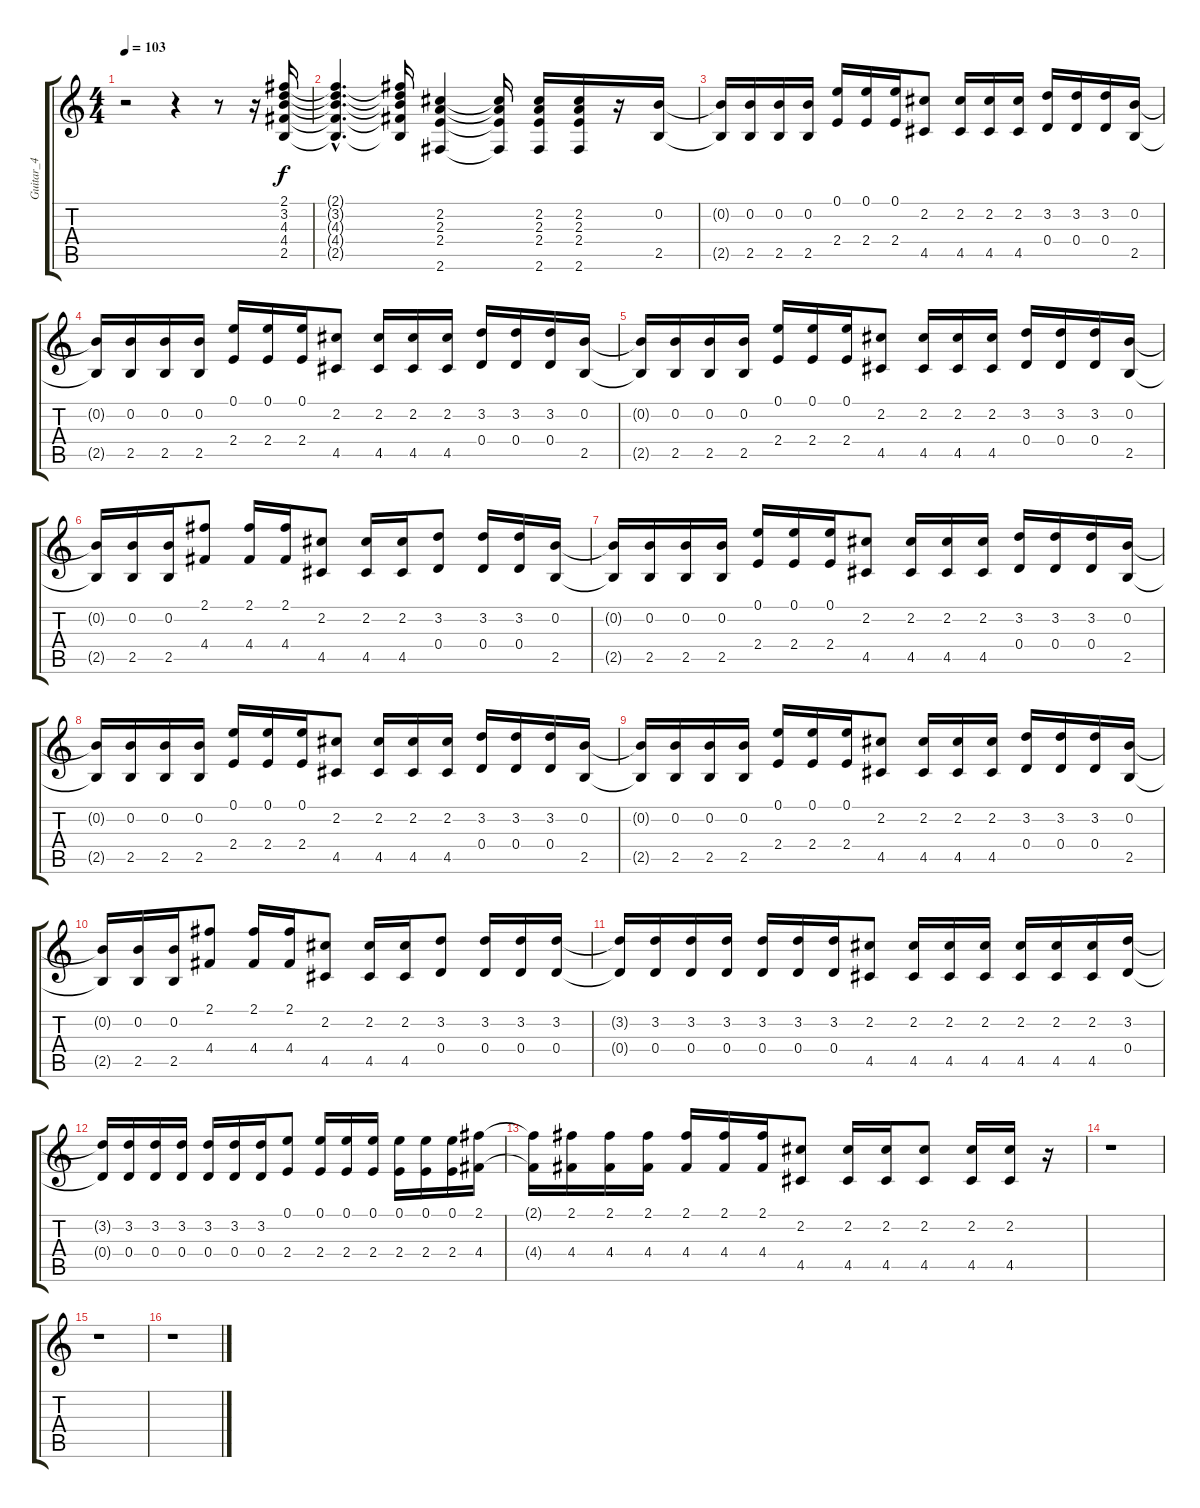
\track ("Guitar_4" "Guitar_4") {instrument distortionguitar}
\staff {score tabs}
\tuning (E4 B3 G3 D3 A2 E2) {hide}
\ts (4 4)
\tempo 103
\clef g2
\ks c
r.2{dy f instrument distortionguitar} r.4 r.8 r.16 (2.1 3.2 4.3 4.4 2.5).16 |
(2.1{hac t} 3.2{hac t} 4.3{hac t} 4.4{hac t} 2.5{hac t}).4{d} (2.1{t} 3.2{t} 4.3{t} 4.4{t} 2.5{t}).16 (2.2 2.3 2.4 2.6).4 (2.2{t} 2.3{t} 2.4{t} 2.6{t}).16 (2.2 2.3 2.4 2.6).16 (2.2 2.3 2.4 2.6).16 r.16 (0.2 2.5).16 |
(0.2{t} 2.5{t}).16 (0.2 2.5).16 (0.2 2.5).16 (0.2 2.5).16 (0.1 2.4).16 (0.1 2.4).16 (0.1 2.4).16 (2.2 4.5).8 (2.2 4.5).16 (2.2 4.5).16 (2.2 4.5).16 (3.2 0.4).16 (3.2 0.4).16 (3.2 0.4).16 (0.2 2.5).16 |
(0.2{t} 2.5{t}).16 (0.2 2.5).16 (0.2 2.5).16 (0.2 2.5).16 (0.1 2.4).16 (0.1 2.4).16 (0.1 2.4).16 (2.2 4.5).8 (2.2 4.5).16 (2.2 4.5).16 (2.2 4.5).16 (3.2 0.4).16 (3.2 0.4).16 (3.2 0.4).16 (0.2 2.5).16 |
(0.2{t} 2.5{t}).16 (0.2 2.5).16 (0.2 2.5).16 (0.2 2.5).16 (0.1 2.4).16 (0.1 2.4).16 (0.1 2.4).16 (2.2 4.5).8 (2.2 4.5).16 (2.2 4.5).16 (2.2 4.5).16 (3.2 0.4).16 (3.2 0.4).16 (3.2 0.4).16 (0.2 2.5).16 |
(0.2{t} 2.5{t}).16 (0.2 2.5).16 (0.2 2.5).16 (2.1 4.4).8 (2.1 4.4).16 (2.1 4.4).16 (2.2 4.5).8 (2.2 4.5).16 (2.2 4.5).16 (3.2 0.4).8 (3.2 0.4).16 (3.2 0.4).16 (0.2 2.5).16 |
(0.2{t} 2.5{t}).16 (0.2 2.5).16 (0.2 2.5).16 (0.2 2.5).16 (0.1 2.4).16 (0.1 2.4).16 (0.1 2.4).16 (2.2 4.5).8 (2.2 4.5).16 (2.2 4.5).16 (2.2 4.5).16 (3.2 0.4).16 (3.2 0.4).16 (3.2 0.4).16 (0.2 2.5).16 |
(0.2{t} 2.5{t}).16 (0.2 2.5).16 (0.2 2.5).16 (0.2 2.5).16 (0.1 2.4).16 (0.1 2.4).16 (0.1 2.4).16 (2.2 4.5).8 (2.2 4.5).16 (2.2 4.5).16 (2.2 4.5).16 (3.2 0.4).16 (3.2 0.4).16 (3.2 0.4).16 (0.2 2.5).16 |
(0.2{t} 2.5{t}).16 (0.2 2.5).16 (0.2 2.5).16 (0.2 2.5).16 (0.1 2.4).16 (0.1 2.4).16 (0.1 2.4).16 (2.2 4.5).8 (2.2 4.5).16 (2.2 4.5).16 (2.2 4.5).16 (3.2 0.4).16 (3.2 0.4).16 (3.2 0.4).16 (0.2 2.5).16 |
(0.2{t} 2.5{t}).16 (0.2 2.5).16 (0.2 2.5).16 (2.1 4.4).8 (2.1 4.4).16 (2.1 4.4).16 (2.2 4.5).8 (2.2 4.5).16 (2.2 4.5).16 (3.2 0.4).8 (3.2 0.4).16 (3.2 0.4).16 (3.2 0.4).16 |
(3.2{t} 0.4{t}).16 (3.2 0.4).16 (3.2 0.4).16 (3.2 0.4).16 (3.2 0.4).16 (3.2 0.4).16 (3.2 0.4).16 (2.2 4.5).8 (2.2 4.5).16 (2.2 4.5).16 (2.2 4.5).16 (2.2 4.5).16 (2.2 4.5).16 (2.2 4.5).16 (3.2 0.4).16 |
(3.2{t} 0.4{t}).16 (3.2 0.4).16 (3.2 0.4).16 (3.2 0.4).16 (3.2 0.4).16 (3.2 0.4).16 (3.2 0.4).16 (0.1 2.4).8 (0.1 2.4).16 (0.1 2.4).16 (0.1 2.4).16 (0.1 2.4).16 (0.1 2.4).16 (0.1 2.4).16 (2.1 4.4).16 |
(2.1{t} 4.4{t}).16 (2.1 4.4).16 (2.1 4.4).16 (2.1 4.4).16 (2.1 4.4).16 (2.1 4.4).16 (2.1 4.4).16 (2.2 4.5).8 (2.2 4.5).16 (2.2 4.5).16 (2.2 4.5).8 (2.2 4.5).16 (2.2 4.5).16 r.16 |
r.1 |
r.1 |
r.1
